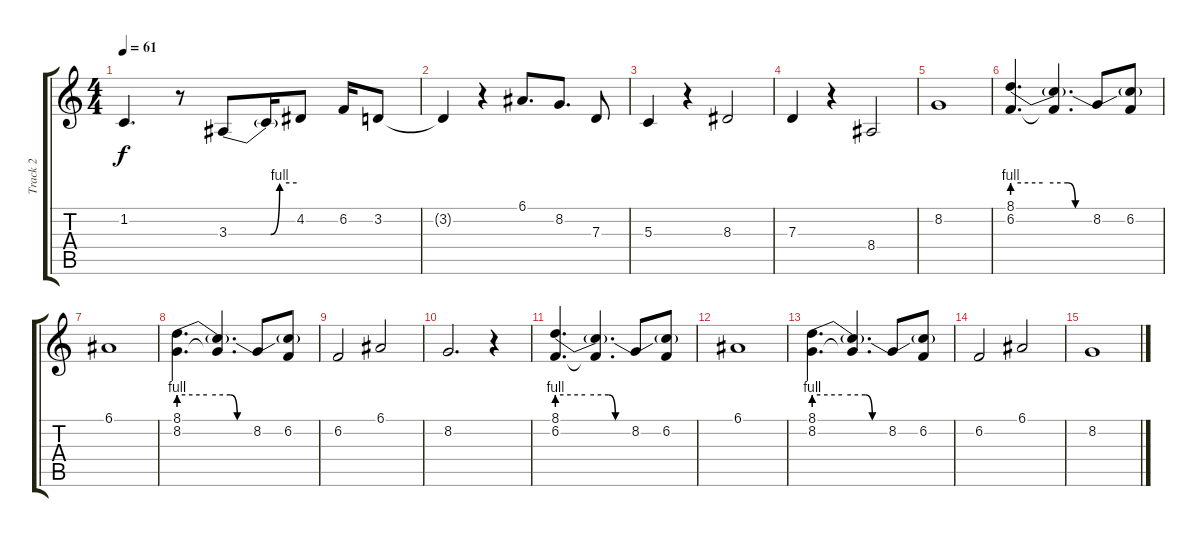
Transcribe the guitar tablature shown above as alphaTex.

\track ("Track 2" "Track 2") {instrument stringensemble1}
\staff {score tabs}
\tuning (E4 B3 G3 D3 A2 E2) {hide}
\ts (4 4)
\tempo 61
\clef g2
\ks c
1.2{t}.4{d dy f} r.8 3.3{be (custom 0 0 37 0 45 4 60 4)}.8 3.3{t}.16 4.2.8 6.2.16 3.2.8 |
3.2{t}.4 r.4 6.1.8{d} 8.2.8{d} 7.3.8 |
5.3.4 r.4 8.3.2 |
7.3.4 r.4 8.4.2 |
8.2.1 |
(8.1{be (custom 0 4 12 4 22 4 25 0 30 0 35 0 60 0)} 6.2).4{d} (8.1{t} 6.2{t}).4{d} 8.2.8 (8.1{t} 6.2).8 |
6.1.1 |
(8.1{be (custom 0 4 12 4 22 4 25 0 30 0 35 0 60 0)} 8.2).4{d} (8.1{t} 8.2{t}).4{d} 8.2.8 (8.1{t} 6.2).8 |
6.2.2 6.1.2 |
8.2.2{d} r.4 |
(8.1{be (custom 0 4 12 4 22 4 25 0 30 0 35 0 60 0)} 6.2).4{d} (8.1{t} 6.2{t}).4{d} 8.2.8 (8.1{t} 6.2).8 |
6.1.1 |
(8.1{be (custom 0 4 12 4 22 4 25 0 30 0 35 0 60 0)} 8.2).4{d} (8.1{t} 8.2{t}).4{d} 8.2.8 (8.1{t} 6.2).8 |
6.2.2 6.1.2 |
8.2.1
